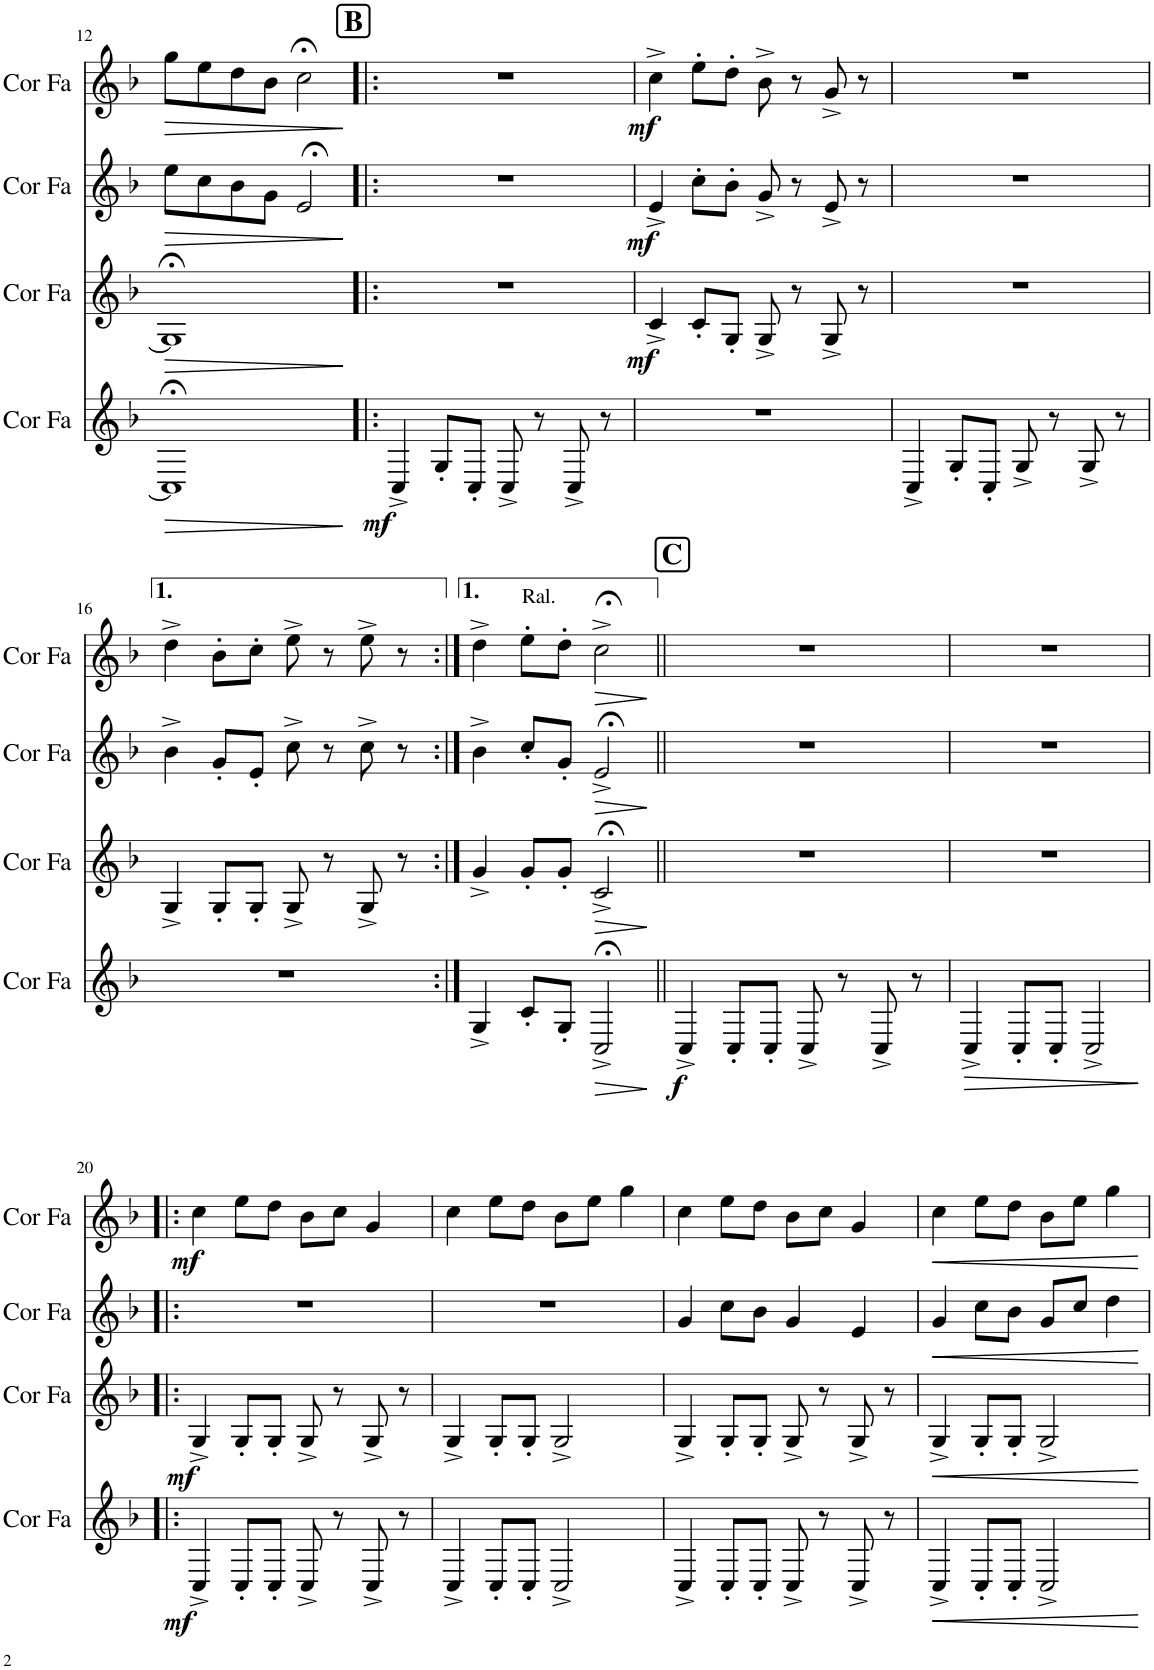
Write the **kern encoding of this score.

**kern	**dynam	**kern	**dynam	**kern	**dynam	**kern	**dynam
*part4	*part4	*part3	*part3	*part2	*part2	*part1	*part1
*staff4	*staff4	*staff3	*staff3	*staff2	*staff2	*staff1	*staff1
*I"Cor en Fa	*	*I"Cor en Fa	*	*I"Cor en Fa	*	*I"Cor en Fa	*
*I'Cor Fa	*	*I'Cor Fa	*	*I'Cor Fa	*	*I'Cor Fa	*
!!LO:PB:g=z
*clefG2	*	*clefG2	*	*clefG2	*	*clefG2	*
*Trd4c7	*	*Trd4c7	*	*Trd4c7	*	*Trd4c7	*
*k[b-]	*	*k[b-]	*	*k[b-]	*	*k[b-]	*
*M4/4	*	*M4/4	*	*M4/4	*	*M4/4	*
=12	=12	=12	=12	=12	=12	=12	=12
!	!LO:HP:b	!	!LO:HP:b	!	!LO:HP:b	!	!LO:HP:b
1C;<]	>	1G;<]	>	8ee\L	>	8gg\L	>
.	.	.	.	8cc\	.	8ee\	.
.	.	.	.	8b-\	.	8dd\	.
.	.	.	.	8g\J	.	8b-\J	.
.	.	.	.	2e;</	.	2cc;<\	.
.	]	.	]	.	]	.	]
!!LO:REH:place=s1:a:B:cj:fs=14:t=B
=13!|:	=13!|:	=13!|:	=13!|:	=13!|:	=13!|:	=13!|:	=13!|:
!	!LO:DY:b	!	!	!	!	!	!
4C^/	mf	1r	.	1r	.	1r	.
8G'/L	.	.	.	.	.	.	.
8C'/J	.	.	.	.	.	.	.
8C^/	.	.	.	.	.	.	.
8r	.	.	.	.	.	.	.
8C^/	.	.	.	.	.	.	.
8r	.	.	.	.	.	.	.
=14	=14	=14	=14	=14	=14	=14	=14
!	!	!	!LO:DY:b	!	!LO:DY:b	!	!LO:DY:b
1r	.	4c^/	mf	4e^/	mf	4cc^\	mf
.	.	8c'/L	.	8cc'\L	.	8ee'\L	.
.	.	8G'/J	.	8b-'\J	.	8dd'\J	.
.	.	8G^/	.	8g^/	.	8b-^\	.
.	.	8r	.	8r	.	8r	.
.	.	8G^/	.	8e^/	.	8g^/	.
.	.	8r	.	8r	.	8r	.
=15	=15	=15	=15	=15	=15	=15	=15
4C^/	.	1r	.	1r	.	1r	.
8G'/L	.	.	.	.	.	.	.
8C'/J	.	.	.	.	.	.	.
8G^/	.	.	.	.	.	.	.
8r	.	.	.	.	.	.	.
8G^/	.	.	.	.	.	.	.
8r	.	.	.	.	.	.	.
!!LO:LB:g=z
=16	=16	=16	=16	=16	=16	=16	=16
1r	.	4G^/	.	4b-^\	.	4dd^\	.
.	.	8G'/L	.	8g'/L	.	8b-'\L	.
.	.	8G'/J	.	8e'/J	.	8cc'\J	.
.	.	8G^/	.	8cc^\	.	8ee^\	.
.	.	8r	.	8r	.	8r	.
.	.	8G^/	.	8cc^\	.	8ee^\	.
.	.	8r	.	8r	.	8r	.
=17:|!	=17:|!	=17:|!	=17:|!	=17:|!	=17:|!	=17:|!	=17:|!
4G^/	.	4g^/	.	4b-^\	.	4dd^\	.
!	!	!	!	!	!	!LO:TX:a:t=Ral.	!
8c'/L	.	8g'/L	.	8cc'/L	.	8ee'\L	.
8G'/J	.	8g'/J	.	8g'/J	.	8dd'\J	.
!	!LO:HP:b	!	!LO:HP:b	!	!LO:HP:b	!	!LO:HP:b
2C;<^/	>	2c;<^/	>	2e;<^/	>	2cc;<^\	>
.	]	.	]	.	]	.	]
!!LO:REH:place=s1:a:B:cj:fs=14:t=C
=18||	=18||	=18||	=18||	=18||	=18||	=18||	=18||
!	!LO:DY:b	!	!	!	!	!	!
4C^/	f	1r	.	1r	.	1r	.
8C'/L	.	.	.	.	.	.	.
8C'/J	.	.	.	.	.	.	.
8C^/	.	.	.	.	.	.	.
8r	.	.	.	.	.	.	.
8C^/	.	.	.	.	.	.	.
8r	.	.	.	.	.	.	.
=19	=19	=19	=19	=19	=19	=19	=19
!	!LO:HP:b	!	!	!	!	!	!
4C^/	>	1r	.	1r	.	1r	.
8C'/L	.	.	.	.	.	.	.
8C'/J	.	.	.	.	.	.	.
2C^/	.	.	.	.	.	.	.
.	]	.	.	.	.	.	.
!!LO:LB:g=z
=20!|:	=20!|:	=20!|:	=20!|:	=20!|:	=20!|:	=20!|:	=20!|:
!	!LO:DY:b	!	!LO:DY:b	!	!	!	!LO:DY:b
4C^/	mf	4G^/	mf	1r	.	4cc\	mf
8C'/L	.	8G'/L	.	.	.	8ee\L	.
8C'/J	.	8G'/J	.	.	.	8dd\J	.
8C^/	.	8G^/	.	.	.	8b-\L	.
8r	.	8r	.	.	.	8cc\J	.
8C^/	.	8G^/	.	.	.	4g/	.
8r	.	8r	.	.	.	.	.
=21	=21	=21	=21	=21	=21	=21	=21
4C^/	.	4G^/	.	1r	.	4cc\	.
8C'/L	.	8G'/L	.	.	.	8ee\L	.
8C'/J	.	8G'/J	.	.	.	8dd\J	.
2C^/	.	2G^/	.	.	.	8b-\L	.
.	.	.	.	.	.	8ee\J	.
.	.	.	.	.	.	4gg\	.
=22	=22	=22	=22	=22	=22	=22	=22
4C^/	.	4G^/	.	4g/	.	4cc\	.
8C'/L	.	8G'/L	.	8cc\L	.	8ee\L	.
8C'/J	.	8G'/J	.	8b-\J	.	8dd\J	.
8C^/	.	8G^/	.	4g/	.	8b-\L	.
8r	.	8r	.	.	.	8cc\J	.
8C^/	.	8G^/	.	4e/	.	4g/	.
8r	.	8r	.	.	.	.	.
=23	=23	=23	=23	=23	=23	=23	=23
!	!LO:HP:b	!	!LO:HP:b	!	!LO:HP:b	!	!LO:HP:b
4C^/	<	4G^/	<	4g/	<	4cc\	<
8C'/L	.	8G'/L	.	8cc\L	.	8ee\L	.
8C'/J	.	8G'/J	.	8b-\J	.	8dd\J	.
2C^/	.	2G^/	.	8g/L	.	8b-\L	.
.	.	.	.	8cc/J	.	8ee\J	.
.	.	.	.	4dd\	.	4gg\	.
.	[	.	[	.	[	.	[
=	=	=	=	=	=	=	=
*-	*-	*-	*-	*-	*-	*-	*-
